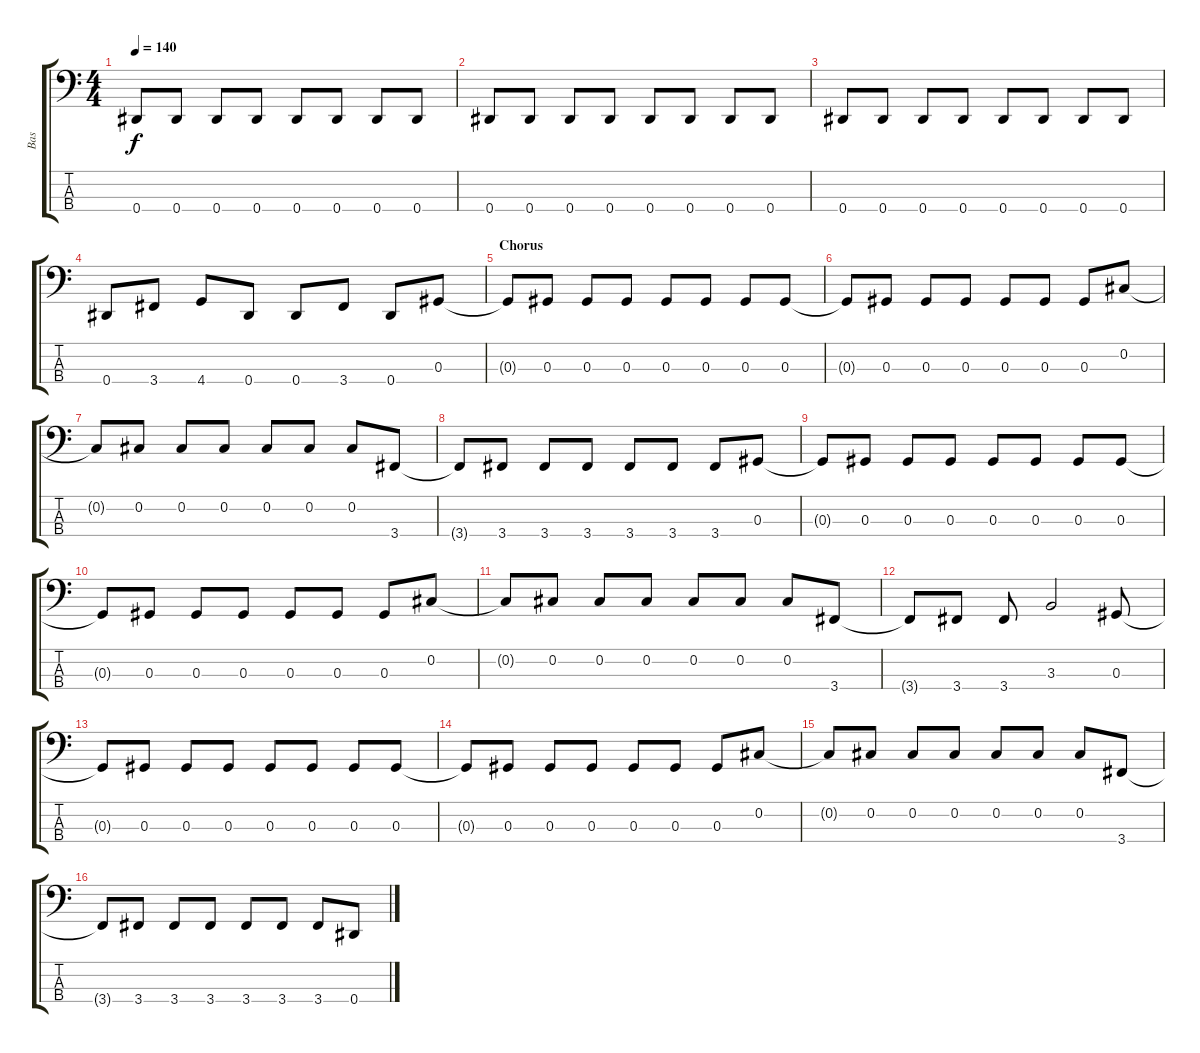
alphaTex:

\track ("Bas" "Bas") {instrument electricbassfinger}
\staff {score tabs}
\tuning (Gb2 Db2 Ab1 Eb1) {hide}
\ts (4 4)
\tempo 140
\clef f4
\ks c
0.4.8{dy f} 0.4.8 0.4.8 0.4.8 0.4.8 0.4.8 0.4.8 0.4.8 |
0.4.8 0.4.8 0.4.8 0.4.8 0.4.8 0.4.8 0.4.8 0.4.8 |
0.4.8 0.4.8 0.4.8 0.4.8 0.4.8 0.4.8 0.4.8 0.4.8 |
0.4.8 3.4.8 4.4.8 0.4.8 0.4.8 3.4.8 0.4.8 0.3.8 |
\section ("" "Chorus")
0.3{t}.8 0.3.8 0.3.8 0.3.8 0.3.8 0.3.8 0.3.8 0.3.8 |
0.3{t}.8 0.3.8 0.3.8 0.3.8 0.3.8 0.3.8 0.3.8 0.2.8 |
0.2{t}.8 0.2.8 0.2.8 0.2.8 0.2.8 0.2.8 0.2.8 3.4.8 |
3.4{t}.8 3.4.8 3.4.8 3.4.8 3.4.8 3.4.8 3.4.8 0.3.8 |
0.3{t}.8 0.3.8 0.3.8 0.3.8 0.3.8 0.3.8 0.3.8 0.3.8 |
0.3{t}.8 0.3.8 0.3.8 0.3.8 0.3.8 0.3.8 0.3.8 0.2.8 |
0.2{t}.8 0.2.8 0.2.8 0.2.8 0.2.8 0.2.8 0.2.8 3.4.8 |
3.4{t}.8 3.4.8 3.4.8 3.3.2 0.3.8 |
0.3{t}.8 0.3.8 0.3.8 0.3.8 0.3.8 0.3.8 0.3.8 0.3.8 |
0.3{t}.8 0.3.8 0.3.8 0.3.8 0.3.8 0.3.8 0.3.8 0.2.8 |
0.2{t}.8 0.2.8 0.2.8 0.2.8 0.2.8 0.2.8 0.2.8 3.4.8 |
3.4{t}.8 3.4.8 3.4.8 3.4.8 3.4.8 3.4.8 3.4.8 0.4.8
